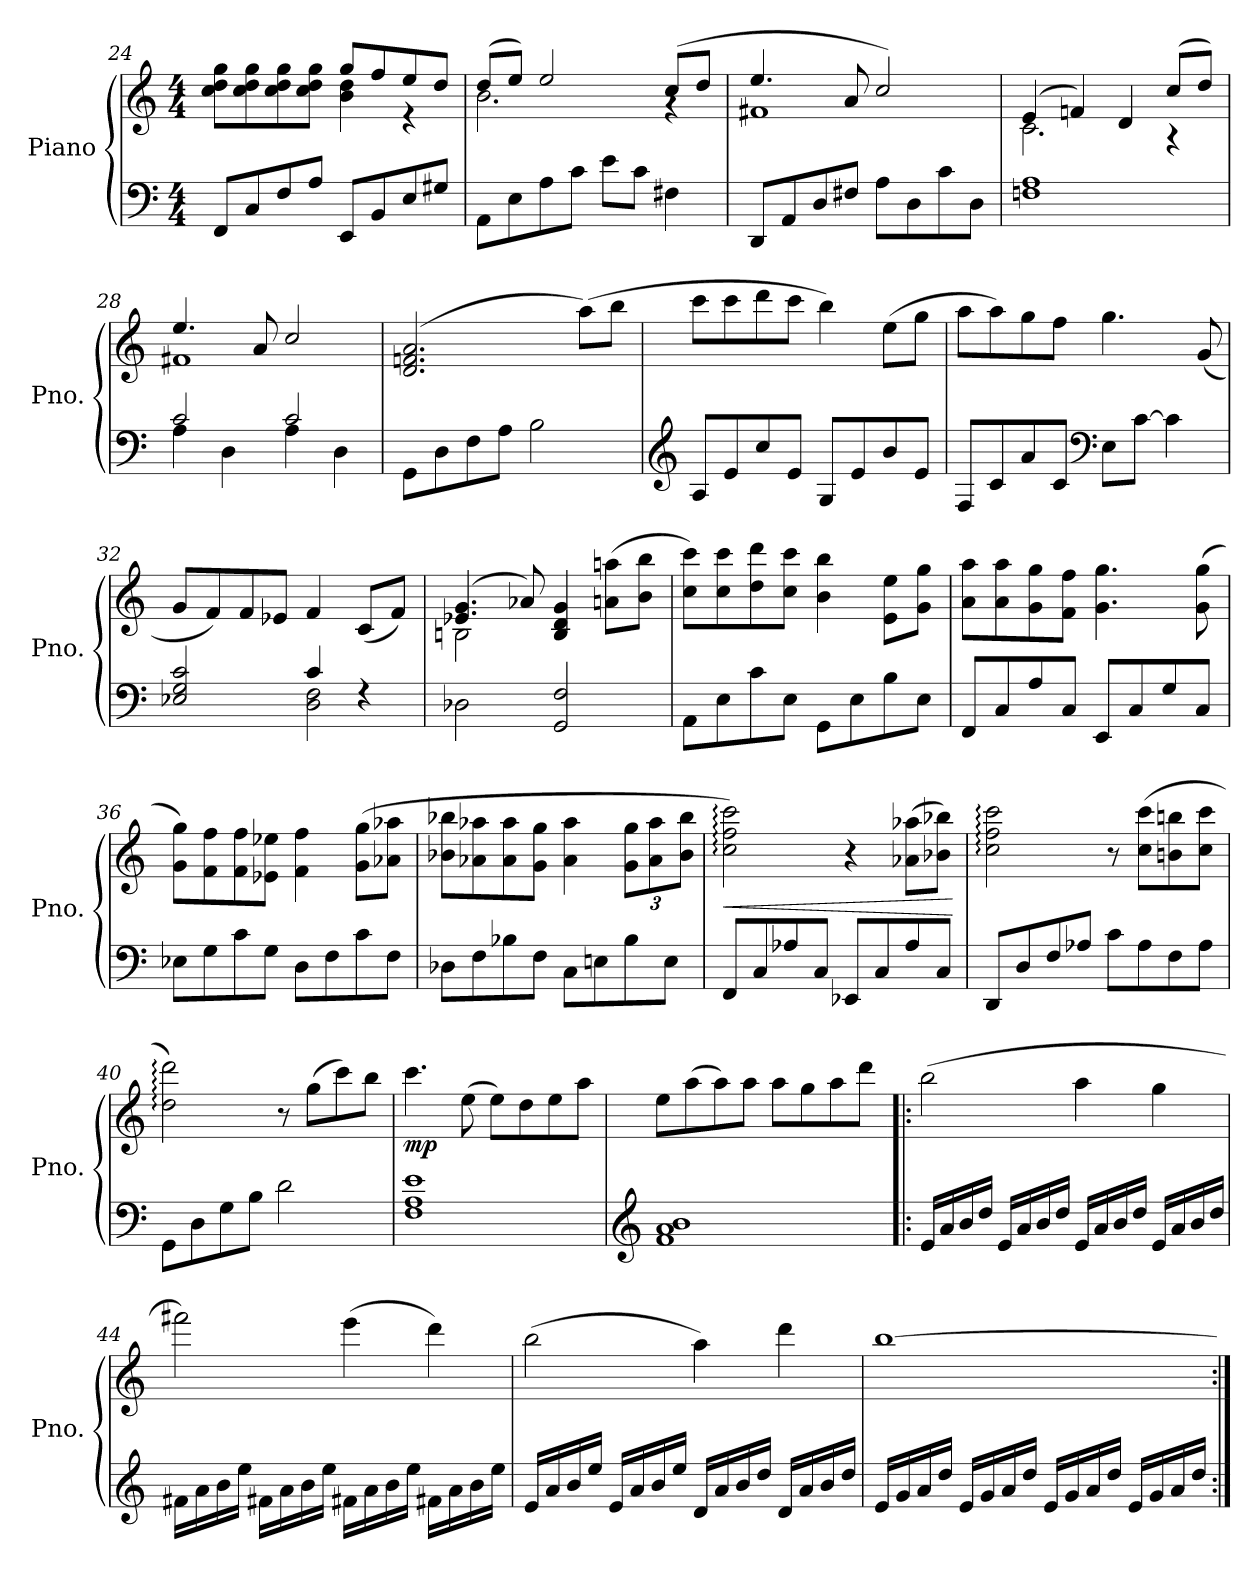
**kern	**kern	**dynam
*part1	*part1	*part1
*staff2	*staff1	*staff1/2
*I"Piano	*	*
*I'Pno.	*	*
*clefF4	*clefG2	*
*k[]	*k[]	*
*M4/4	*M4/4	*
=24	=24	=24
*	*^	*
8FF/L	8cc\ 8dd\ 8gg\L	2ryy	.
8C/	8cc\ 8dd\ 8gg\	.	.
8F/	8cc\ 8dd\ 8gg\	.	.
8A/J	8cc\ 8dd\ 8gg\J	.	.
8EE/L	8gg/L	4b\ 4dd\	.
8BB/	8ff/	.	.
8E/	8ee/	4r	.
8G#X/J	8dd/J	.	.
!!LO:LB:g=z	!!
=25	=25	=25	=25
8AA\L	(8dd/L	2.b\	.
8E\	8ee/J)	.	.
8A\	2ee/	.	.
8c\J	.	.	.
8e\L	.	.	.
8c\J	.	.	.
4F#X\	(8cc/L	4rg	.
.	8dd/J	.	.
=26	=26	=26	=26
8DD/L	4.ee/	1f#X	.
8AA/	.	.	.
8D/	.	.	.
8F#X/J	8a/	.	.
8A\L	2cc/)	.	.
8D\	.	.	.
8c\	.	.	.
8D\J	.	.	.
=27	=27	=27	=27
1Fn 1A	(4e/	2.c\	.
.	4fn/)	.	.
.	4d/	.	.
.	(8cc/L	4r	.
.	8dd/J)	.	.
=28	=28	=28	=28
*^	*	*	*
2c/	4A\	4.ee/	1f#X	.
.	4D\	.	.	.
.	.	8a/	.	.
2c/	4A\	2cc/	.	.
.	4D\	.	.	.
*v	*v	*	*	*
*	*v	*v	*
!!LO:LB:g=z
=29	=29	=29
8GG\L	(2.d/ 2.fn/ 2.a/	.
8D\	.	.
8F\	.	.
8A\J	.	.
2B\	.	.
.	(8aa\L)	.
.	8bb\J	.
=30	=30	=30
*clefG2	*	*
8A/L	8ccc\L	.
8e/	8ccc\	.
8cc/	8ddd\	.
8e/J	8ccc\J	.
8G/L	4bb\)	.
8e/	.	.
8b/	(8ee\L	.
8e/J	8gg\J	.
=31	=31	=31
8F/L	8aa\L	.
8c/	8aa\)	.
8a/	8gg\	.
8c/J	8ff\J	.
*clefF4	*	*
8E\L	4.gg\	.
[8c\J	.	.
4c\]	.	.
.	(8g/	.
=32	=32	=32
*^	*	*
2E-X/ 2G/ 2c/	2ryy	8g/L	.
.	.	8f/)	.
.	.	8f/	.
.	.	8e-X/J	.
4c/	2D\ 2F\	4f/	.
4rF	.	(8c/L	.
.	.	8f/J)	.
*v	*v	*	*
!!LO:LB:g=z
=33	=33	=33
*	*^	*
2D-X\	(4.e-X/ 4.g/	2Bn\	.
.	8a-X/)	.	.
2GG/ 2F/	4B/ 4d/ 4g/	2ryy	.
.	(8an\ 8aan\L	.	.
.	8b\ 8bb\J	.	.
*	*v	*v	*
=34	=34	=34
8AA\L	8cc\ 8ccc\L)	.
8E\	8cc\ 8ccc\	.
8c\	8dd\ 8ddd\	.
8E\J	8cc\ 8ccc\J	.
8GG\L	4b\ 4bb\	.
8E\	.	.
8B\	8e\ 8ee\L	.
8E\J	8g\ 8gg\J	.
=35	=35	=35
8FF/L	8a\ 8aa\L	.
8C/	8a\ 8aa\	.
8A/	8g\ 8gg\	.
8C/J	8f\ 8ff\J	.
8EE/L	4.g\ 4.gg\	.
8C/	.	.
8G/	.	.
8C/J	(8g\ 8gg\	.
!!LO:PB:g=z
=36	=36	=36
8E-X\L	8g\ 8gg\L)	.
8G\	8f\ 8ff\	.
8c\	8f\ 8ff\	.
8G\J	8e-X\ 8ee-X\J	.
8D\L	4f\ 4ff\	.
8F\	.	.
8c\	(8g\ 8gg\L	.
8F\J	8a-X\ 8aa-X\J	.
=37	=37	=37
8D-X\L	8b-X\ 8bb-X\L	.
8F\	8a-X\ 8aa-X\	.
8B-X\	8a-\ 8aa-\	.
8F\J	8g\ 8gg\J	.
8C\L	4a-\ 4aa-\	.
8En\	.	.
*	*Xbrackettup	*
8B-\	12g\ 12gg\L	.
.	12a-\ 12aa-\	.
8E\J	.	.
.	12b-\ 12bb-\J	.
=38	=38	=38
!	!	!LO:HP:b
8FF/L	2cc\: 2ff\: 2ccc\:)	<
8C/	.	.
8A-X/	.	.
8C/J	.	.
8EE-X/L	4r	.
8C/	.	.
8A-/	(8a-X\ 8aa-X\L	.
8C/J	8b-X\ 8bb-X\J)	.
.	.	[
!!LO:LB:g=z
=39	=39	=39
8DD/L	2cc\: 2ff\: 2ccc\:	.
8D/	.	.
8F/	.	.
8A-X/J	.	.
8c\L	8r	.
8A-\	(8cc\ 8ccc\L	.
8F\	8bn\ 8bbn\	.
8A-\J	8cc\ 8ccc\J	.
=40	=40	=40
8GG\L	2dd\: 2ddd\:)	.
8D\	.	.
8G\	.	.
8B\J	.	.
2d\	8r	.
.	(8gg\L	.
.	8ccc\)	.
.	8bb\J	.
=41	=41	=41
!	!	!LO:DY:b
1F 1A 1e	4.ccc\	mp
.	(8ee\	.
.	8ee\L)	.
.	8dd\	.
.	8ee\	.
.	8aa\J	.
=42	=42	=42
*clefG2	*	*
1f 1a 1b	8ee\L	.
.	(8aa\	.
.	8aa\)	.
.	8aa\J	.
.	8aa\L	.
.	8gg\	.
.	8aa\	.
.	8ddd\J	.
!!LO:LB:g=z
=43!|:	=43!|:	=43!|:
*	*MM60	*
16e/LL	(2bb\	.
16a/	.	.
16b/	.	.
16dd/JJ	.	.
16e/LL	.	.
16a/	.	.
16b/	.	.
16dd/JJ	.	.
16e/LL	4aa\	.
16a/	.	.
16b/	.	.
16dd/JJ	.	.
16e/LL	4gg\	.
16a/	.	.
16b/	.	.
16dd/JJ	.	.
=44	=44	=44
16f#X\LL	2fff#X\)	.
16a\	.	.
16b\	.	.
16ee\JJ	.	.
16f#X\LL	.	.
16a\	.	.
16b\	.	.
16ee\JJ	.	.
16f#X\LL	(4eee\	.
16a\	.	.
16b\	.	.
16ee\JJ	.	.
16f#X\LL	4ddd\)	.
16a\	.	.
16b\	.	.
16ee\JJ	.	.
!!LO:LB:g=z
=45	=45	=45
16e/LL	(2bb\	.
16a/	.	.
16b/	.	.
16ee/JJ	.	.
16e/LL	.	.
16a/	.	.
16b/	.	.
16ee/JJ	.	.
16d/LL	4aa\)	.
16a/	.	.
16b/	.	.
16dd/JJ	.	.
16d/LL	4ddd\	.
16a/	.	.
16b/	.	.
16dd/JJ	.	.
=46	=46	=46
16e/LL	[1bb	.
16g/	.	.
16a/	.	.
16dd/JJ	.	.
16e/LL	.	.
16g/	.	.
16a/	.	.
16dd/JJ	.	.
16e/LL	.	.
16g/	.	.
16a/	.	.
16dd/JJ	.	.
16e/LL	.	.
16g/	.	.
16a/	.	.
16dd/JJ	.	.
=:|!	=:|!	=:|!
*-	*-	*-
